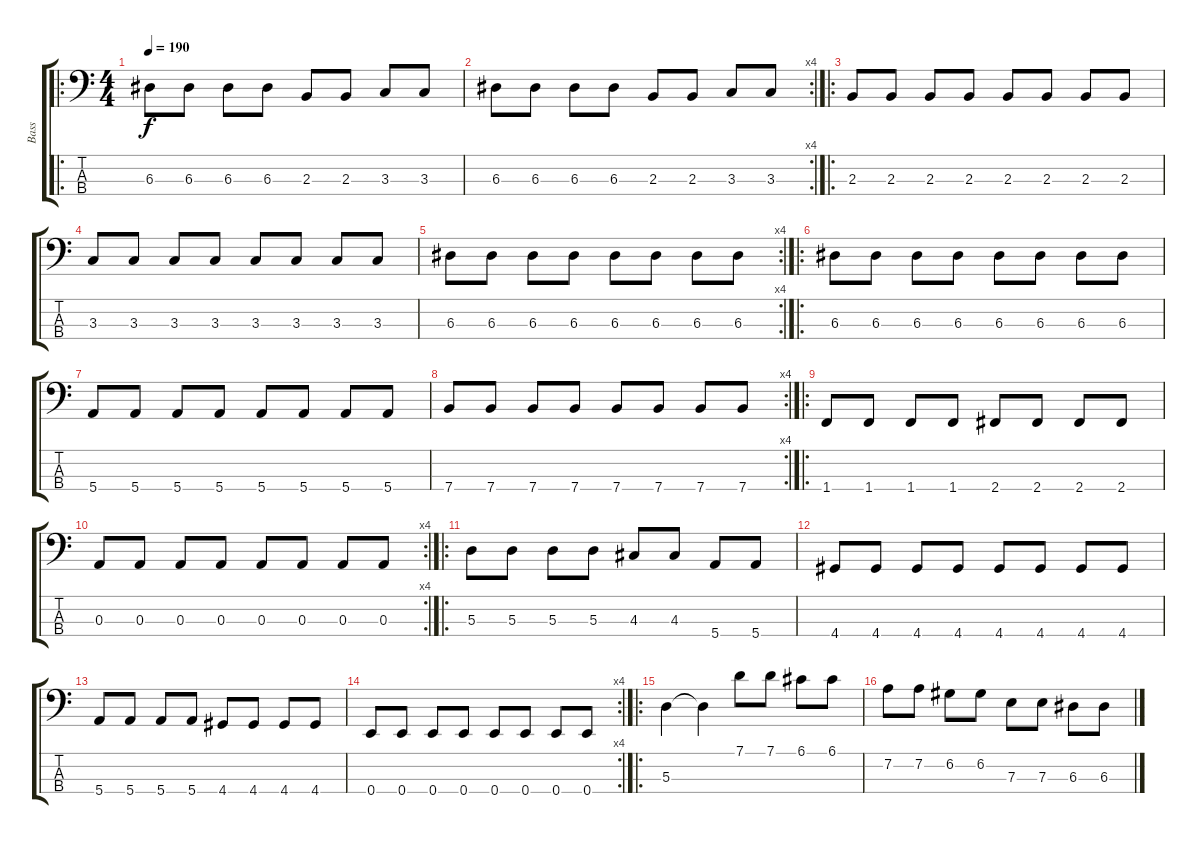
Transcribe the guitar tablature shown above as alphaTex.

\track ("Bass" "Bass") {instrument electricbassfinger}
\staff {score tabs}
\tuning (G2 D2 A1 E1) {hide}
\ro
\ts (4 4)
\tempo 190
\clef f4
\ks c
6.3.8{dy f} 6.3.8 6.3.8 6.3.8 2.3.8 2.3.8 3.3.8 3.3.8 |
\rc 4
6.3.8 6.3.8 6.3.8 6.3.8 2.3.8 2.3.8 3.3.8 3.3.8 |
\ro
2.3.8 2.3.8 2.3.8 2.3.8 2.3.8 2.3.8 2.3.8 2.3.8 |
3.3.8 3.3.8 3.3.8 3.3.8 3.3.8 3.3.8 3.3.8 3.3.8 |
\rc 4
6.3.8 6.3.8 6.3.8 6.3.8 6.3.8 6.3.8 6.3.8 6.3.8 |
\ro
6.3.8 6.3.8 6.3.8 6.3.8 6.3.8 6.3.8 6.3.8 6.3.8 |
5.4.8 5.4.8 5.4.8 5.4.8 5.4.8 5.4.8 5.4.8 5.4.8 |
\rc 4
7.4.8 7.4.8 7.4.8 7.4.8 7.4.8 7.4.8 7.4.8 7.4.8 |
\ro
1.4.8 1.4.8 1.4.8 1.4.8 2.4.8 2.4.8 2.4.8 2.4.8 |
\rc 4
0.3.8 0.3.8 0.3.8 0.3.8 0.3.8 0.3.8 0.3.8 0.3.8 |
\ro
5.3.8 5.3.8 5.3.8 5.3.8 4.3.8 4.3.8 5.4.8 5.4.8 |
4.4.8 4.4.8 4.4.8 4.4.8 4.4.8 4.4.8 4.4.8 4.4.8 |
5.4.8 5.4.8 5.4.8 5.4.8 4.4.8 4.4.8 4.4.8 4.4.8 |
\rc 4
0.4.8 0.4.8 0.4.8 0.4.8 0.4.8 0.4.8 0.4.8 0.4.8 |
\ro
5.3.4 5.3{t}.4 7.1.8 7.1.8 6.1.8 6.1.8 |
7.2.8 7.2.8 6.2.8 6.2.8 7.3.8 7.3.8 6.3.8 6.3.8
